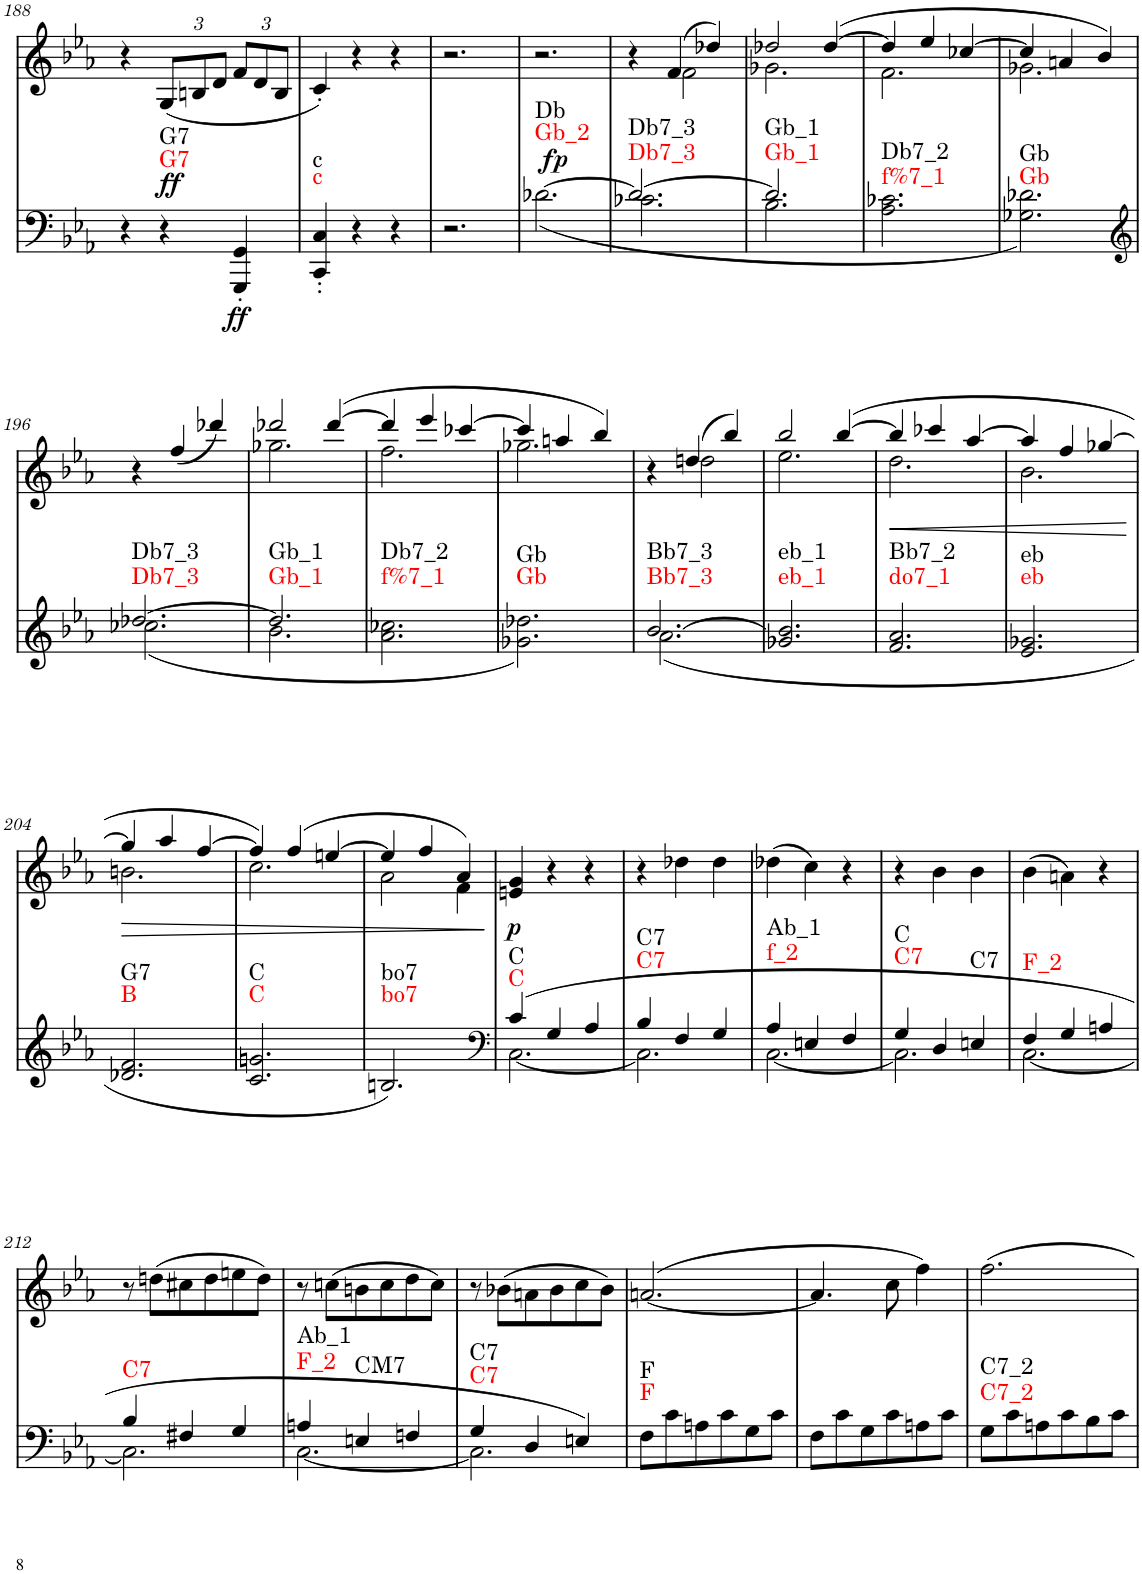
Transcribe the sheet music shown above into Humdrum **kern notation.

**kern	**dynam	**harte	**kern	**dynam
*part2	*part2	*part2	*part1	*part1
*staff2	*staff2	*	*staff1	*staff1
*I"piano	*	*	*I"piano	*
*I'Pno	*	*	*I'Pno	*
!!LO:PB:g=z
*clefF4	*	*	*clefG2	*
*k[b-e-a-]	*	*	*k[b-e-a-]	*
*c:	*	*	*c:	*
*M3/4	*	*	*M3/4	*
=188	=188	=188	=188	=188
4r	.	.	4r	.
*	*	*	*Xbrackettup	*
!	!LO:DY:a	!LO:H:n=1:kt=G7	!	!
!	!	!LO:H:n=2:kt=G7	!	!
4r	ff	N N	(12G/L	.
.	.	.	12Bn/	.
.	.	.	12d/J	.
!	!LO:DY:b	!	!	!
4GGG/' 4GG/'	ff	.	12f/L	.
.	.	.	12d/	.
.	.	.	12B/J	.
=189	=189	=189	=189	=189
!	!	!LO:H:n=1:kt=c	!	!
!	!	!LO:H:n=2:kt=c	!	!
4CC/' 4C/'	.	N N	4c'/)	.
4r	.	.	4r	.
4r	.	.	4r	.
=190	=190	=190	=190	=190
2.r	.	.	2.r	.
=191	=191	=191	=191	=191
!	!LO:DY:a	!LO:H:n=1:kt=Gb_2	!	!
!	!	!LO:H:n=2:kt=Db	!	!
(<[>2.d-X\	fp	N N	2.r	.
=192	=192	=192	=192	=192
*^	*	*	*^	*
!	!	!	!LO:H:n=1:kt=Db7_3	!	!	!
!	!	!	!LO:H:n=2:kt=Db7_3	!	!	!
2.d-/_	2.c-X\	.	N N	4r	4ryy	.
.	.	.	.	(4f/	2f\	.
.	.	.	.	4dd-X/)	.	.
=193	=193	=193	=193	=193	=193	=193
!	!	!	!LO:H:n=1:kt=Gb_1	!	!	!
!	!	!	!LO:H:n=2:kt=Gb_1	!	!	!
2.d-/]	2.B-\	.	N N	2dd-X/	2.g-X\	.
.	.	.	.	([4dd-/	.	.
*v	*v	*	*	*	*	*
=194	=194	=194	=194	=194	=194
!	!	!LO:H:n=1:kt=f%7_1	!	!	!
!	!	!LO:H:n=2:kt=Db7_2	!	!	!
2.A-\ 2.c-X\	.	N N	4dd-/]	2.f\	.
.	.	.	4ee-/	.	.
.	.	.	[4cc-X/	.	.
=195	=195	=195	=195	=195	=195
!	!	!LO:H:n=1:kt=Gb	!	!	!
!	!	!LO:H:n=2:kt=Gb	!	!	!
2.G-X\ 2.d-X\)	.	N N	4cc-/]	2.g-X\	.
.	.	.	4an/	.	.
.	.	.	4b-/)	.	.
*	*	*	*v	*v	*
!!LO:LB:g=z
=196	=196	=196	=196	=196
*clefG2	*	*	*	*
*^	*	*	*	*
!	!	!	!LO:H:n=1:kt=Db7_3	!	!
!	!	!	!LO:H:n=2:kt=Db7_3	!	!
[2.dd-X/	(2.cc-X\	.	N N	4r	.
.	.	.	.	(4ff/	.
.	.	.	.	4ddd-X/)	.
=197	=197	=197	=197	=197	=197
*	*	*	*	*^	*
!	!	!	!LO:H:n=1:kt=Gb_1	!	!	!
!	!	!	!LO:H:n=2:kt=Gb_1	!	!	!
2.dd-/]	2.b-\	.	N N	2ddd-X/	2.gg-X\	.
.	.	.	.	([4ddd-/	.	.
*v	*v	*	*	*	*	*
=198	=198	=198	=198	=198	=198
!	!	!LO:H:n=1:kt=f%7_1	!	!	!
!	!	!LO:H:n=2:kt=Db7_2	!	!	!
2.a-\ 2.cc-X\	.	N N	4ddd-/]	2.ff\	.
.	.	.	4eee-/	.	.
.	.	.	[4ccc-X/	.	.
=199	=199	=199	=199	=199	=199
!	!	!LO:H:n=1:kt=Gb	!	!	!
!	!	!LO:H:n=2:kt=Gb	!	!	!
2.g-X\ 2.dd-X\)	.	N N	4ccc-/]	2.gg-X\	.
.	.	.	4aan/	.	.
.	.	.	4bb-/)	.	.
=200	=200	=200	=200	=200	=200
*^	*	*	*	*	*
!	!	!	!LO:H:n=1:kt=Bb7_3	!	!	!
!	!	!	!LO:H:n=2:kt=Bb7_3	!	!	!
[2.b-/	(2.a-\	.	N N	4r	4ryy	.
.	.	.	.	(4ddn/	2ddn\	.
.	.	.	.	4bb-/)	.	.
*v	*v	*	*	*	*	*
=201	=201	=201	=201	=201	=201
!	!	!LO:H:n=1:kt=eb_1	!	!	!
!	!	!LO:H:n=2:kt=eb_1	!	!	!
2.g-X/ 2.b-/]	.	N N	2bb-/	2.ee-\	.
.	.	.	([4bb-/	.	.
=202	=202	=202	=202	=202	=202
!	!	!LO:H:n=1:kt=do7_1	!	!	!LO:HP:b
!	!	!LO:H:n=2:kt=Bb7_2	!	!	!
2.f/ 2.a-/	.	N N	4bb-/]	2.dd\	<
.	.	.	4ccc-X/	.	.
.	.	.	[4aa-/	.	.
=203	=203	=203	=203	=203	=203
!	!	!LO:H:n=1:kt=eb	!	!	!
!	!	!LO:H:n=2:kt=eb	!	!	!
2.e-/ 2.g-X/	.	N N	4aa-/]	2.b-\	.
.	.	.	4ff/	.	.
.	.	.	[4gg-X/	.	.
*	*	*	*v	*v	*
.	.	.	.	[
!!LO:LB:g=z
=204	=204	=204	=204	=204
!	!	!LO:H:n=1:kt=B	!	!LO:HP:b
*	*	*	*^	*
!	!	!LO:H:n=2:kt=G7	!	!	!
2.d-X/ 2.f/	.	N N	4gg-/]	2.bn\	>
.	.	.	4aa-/	.	.
.	.	.	[4ff/	.	.
=205	=205	=205	=205	=205	=205
!	!	!LO:H:n=1:kt=C	!	!	!
!	!	!LO:H:n=2:kt=C	!	!	!
2.c/ 2.gn/	.	N N	4ff/])	2.cc\	.
.	.	.	(4ff/	.	.
.	.	.	[4een/	.	.
=206	=206	=206	=206	=206	=206
!	!	!LO:H:n=1:kt=bo7	!	!	!
!	!	!LO:H:n=2:kt=bo7	!	!	!
2.Bn/)	.	N N	4ee/]	2a-\	.
.	.	.	4ff/	.	.
.	.	.	4a-/)	4f\	.
*	*	*	*v	*v	*
.	.	.	.	]
=207	=207	=207	=207	=207
*clefF4	*	*	*	*
*^	*	*	*	*
!	!	!	!LO:H:n=1:kt=C	!	!LO:DY:b
!	!	!	!LO:H:n=2:kt=C	!	!
(4c/	[2.C\	.	N N	4en/ 4g/	p
4G/	.	.	.	4r	.
4A-/	.	.	.	4r	.
=208	=208	=208	=208	=208	=208
!	!	!	!LO:H:n=1:kt=C7	!	!
!	!	!	!LO:H:n=2:kt=C7	!	!
4B-/	2.C\]	.	N N	4r	.
4F/	.	.	.	4dd-X\	.
4G/	.	.	.	4dd-\	.
=209	=209	=209	=209	=209	=209
!	!	!	!LO:H:n=1:kt=f_2	!	!
!	!	!	!LO:H:n=2:kt=Ab_1	!	!
4A-/	[2.C\	.	N N	(4dd-X\	.
4En/	.	.	.	4cc\)	.
4F/	.	.	.	4r	.
=210	=210	=210	=210	=210	=210
!	!	!	!LO:H:n=1:kt=C7	!	!
!	!	!	!LO:H:n=2:kt=C	!	!
4G/	2.C\]	.	N N	4r	.
4D/	.	.	.	4b-\	.
!	!	!	!LO:H:kt=C7	!	!
4En/	.	.	N	4b-\	.
=211	=211	=211	=211	=211	=211
!	!	!	!LO:H:kt=F_2	!	!
4F/	[2.C\	.	N	(4b-\	.
4G/	.	.	.	4an\)	.
4An/	.	.	.	4r	.
!!LO:LB:g=z
=212	=212	=212	=212	=212	=212
!	!	!	!LO:H:kt=C7	!	!
4B-/	2.C\]	.	N	8r	.
.	.	.	.	(8ddn\L	.
4F#X/	.	.	.	8cc#X\	.
.	.	.	.	8dd\	.
4G/	.	.	.	8een\	.
.	.	.	.	8dd\J)	.
=213	=213	=213	=213	=213	=213
!	!	!	!LO:H:n=1:kt=F_2	!	!
!	!	!	!LO:H:n=2:kt=Ab_1	!	!
4An/	[2.C\	.	N N	8r	.
.	.	.	.	(8ccn\L	.
!	!	!	!LO:H:kt=CM7	!	!
4En/	.	.	N	8bn\	.
.	.	.	.	8cc\	.
4Fn/	.	.	.	8dd\	.
.	.	.	.	8cc\J)	.
=214	=214	=214	=214	=214	=214
!	!	!	!LO:H:n=1:kt=C7	!	!
!	!	!	!LO:H:n=2:kt=C7	!	!
4G/	2.C\]	.	N N	8r	.
.	.	.	.	(8b-X\L	.
4D/	.	.	.	8an\	.
.	.	.	.	8b-\	.
4En/)	.	.	.	8cc\	.
.	.	.	.	8b-\J)	.
*v	*v	*	*	*	*
=215	=215	=215	=215	=215
!	!	!LO:H:n=1:kt=F	!	!
!	!	!LO:H:n=2:kt=F	!	!
8F\L	.	N N	([2.an/	.
8c\	.	.	.	.
8An\	.	.	.	.
8c\	.	.	.	.
8G\	.	.	.	.
8c\J	.	.	.	.
=216	=216	=216	=216	=216
8F\L	.	.	4.a/]	.
8c\	.	.	.	.
8G\	.	.	.	.
8c\	.	.	8cc\	.
8An\	.	.	4ff\)	.
8c\J	.	.	.	.
=217	=217	=217	=217	=217
!	!	!LO:H:n=1:kt=C7_2	!	!
!	!	!LO:H:n=2:kt=C7_2	!	!
8G\L	.	N N	2.ff\	.
8c\	.	.	.	.
8An\	.	.	.	.
8c\	.	.	.	.
8B-\	.	.	.	.
8c\J	.	.	.	.
=	=	=	=	=
*-	*-	*-	*-	*-
